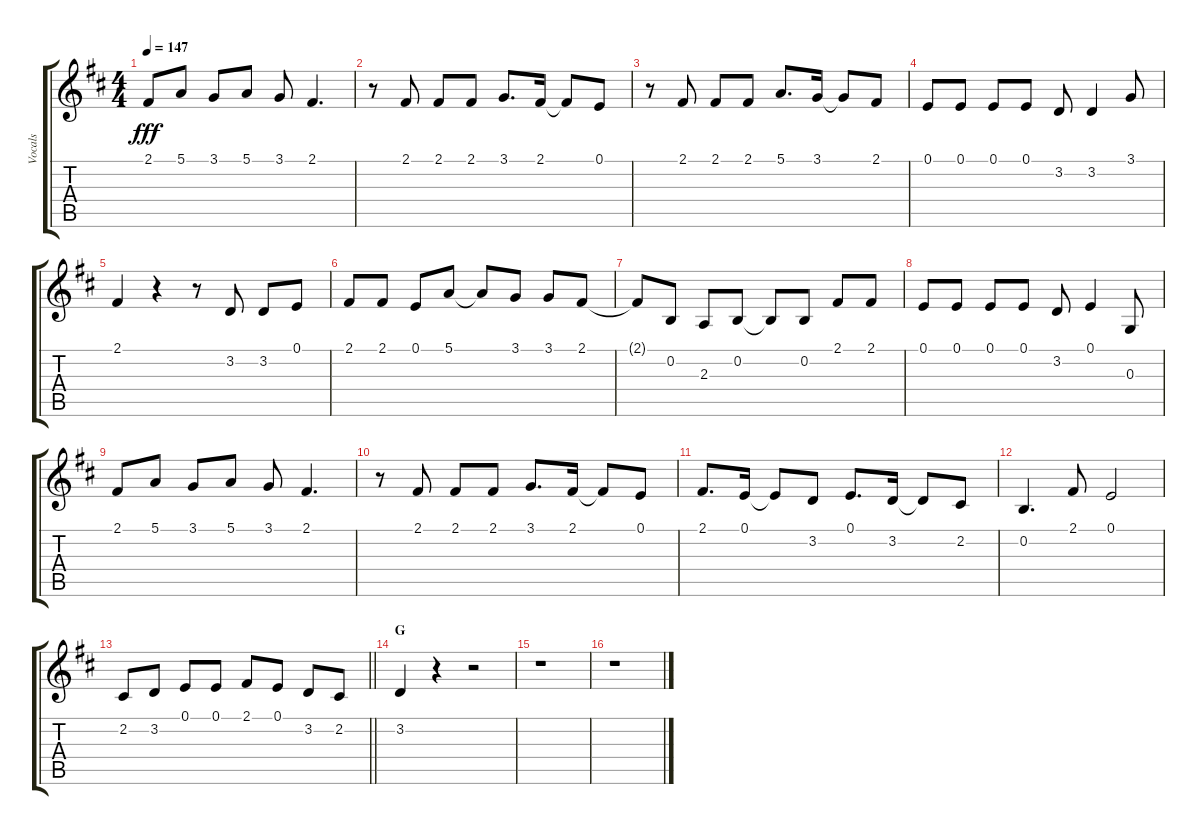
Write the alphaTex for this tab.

\track ("Vocals" "Vocals") {instrument voiceoohs}
\staff {score tabs}
\tuning (E4 B3 G3 D3 A2 E2) {hide}
\ts (4 4)
\tempo 147
\clef g2
\ks d
2.1.8{dy fff} 5.1.8 3.1.8 5.1.8 3.1.8 2.1.4{d} |
r.8 2.1.8 2.1.8 2.1.8 3.1.8{d} 2.1.16 2.1{t}.8 0.1.8 |
r.8 2.1.8 2.1.8 2.1.8 5.1.8{d} 3.1.16 3.1{t}.8 2.1.8 |
0.1.8 0.1.8 0.1.8 0.1.8 3.2.8 3.2.4 3.1.8 |
2.1.4 r.4 r.8 3.2.8 3.2.8 0.1.8 |
2.1.8 2.1.8 0.1.8 5.1.8 5.1{t}.8 3.1.8 3.1.8 2.1.8 |
2.1{t}.8 0.2.8 2.3.8 0.2.8 0.2{t}.8 0.2.8 2.1.8 2.1.8 |
0.1.8 0.1.8 0.1.8 0.1.8 3.2.8 0.1.4 0.3.8 |
2.1.8 5.1.8 3.1.8 5.1.8 3.1.8 2.1.4{d} |
r.8 2.1.8 2.1.8 2.1.8 3.1.8{d} 2.1.16 2.1{t}.8 0.1.8 |
2.1.8{d} 0.1.16 0.1{t}.8 3.2.8 0.1.8{d} 3.2.16 3.2{t}.8 2.2.8 |
0.2.4{d} 2.1.8 0.1.2 |
\barLineRight lightlight
2.2.8 3.2.8 0.1.8 0.1.8 2.1.8 0.1.8 3.2.8 2.2.8 |
\section ("" "G")
3.2.4 r.4 r.2 |
r.1 |
r.1
